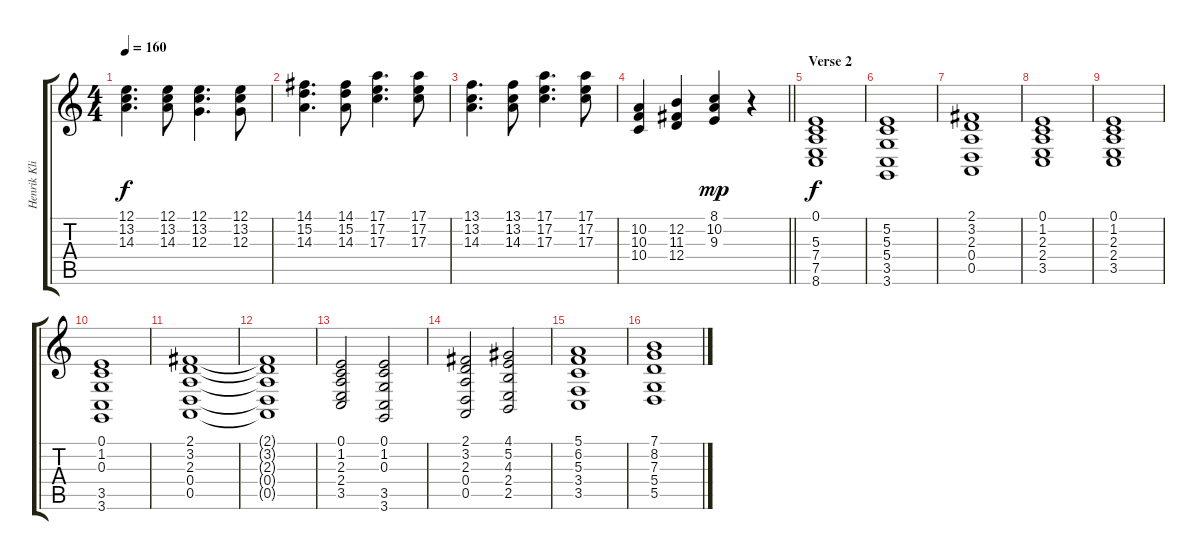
\track ("Henrik Klingenberg" "Henrik Kli") {instrument acousticgrandpiano}
\staff {score tabs}
\tuning (E4 B3 G3 D3 A2 E2) {hide}
\ts (4 4)
\tempo 160
\clef g2
\ks c
(12.1 13.2 14.3).4{d dy f volume 11} (12.1 13.2 14.3).8 (12.1 13.2 12.3).4{d} (12.1 13.2 12.3).8 |
(14.1 15.2 14.3).4{d} (14.1 15.2 14.3).8 (17.1 17.2 17.3).4{d} (17.1 17.2 17.3).8 |
(13.1 13.2 14.3).4{d} (13.1 13.2 14.3).8 (17.1 17.2 17.3).4{d} (17.1 17.2 17.3).8 |
\barLineRight lightlight
(10.2 10.3 10.4).4 (12.2 11.3 12.4).4 (8.1 10.2 9.3).4{dy mp} r.4 |
\section ("" "Verse 2")
(0.1 5.3 7.4 7.5 8.6).1{dy f volume 11 instrument stringensemble1} |
(5.2 5.3 5.4 3.5 3.6).1 |
(2.1 3.2 2.3 0.4 0.5).1 |
(0.1 1.2 2.3 2.4 3.5).1 |
(0.1 1.2 2.3 2.4 3.5).1 |
(0.1 1.2 0.3 3.5 3.6).1 |
(2.1 3.2 2.3 0.4 0.5).1 |
(2.1{t} 3.2{t} 2.3{t} 0.4{t} 0.5{t}).1 |
(0.1 1.2 2.3 2.4 3.5).2 (0.1 1.2 0.3 3.5 3.6).2 |
(2.1 3.2 2.3 0.4 0.5).2 (4.1 5.2 4.3 2.4 2.5).2 |
(5.1 6.2 5.3 3.4 3.5).1 |
(7.1 8.2 7.3 5.4 5.5).1
